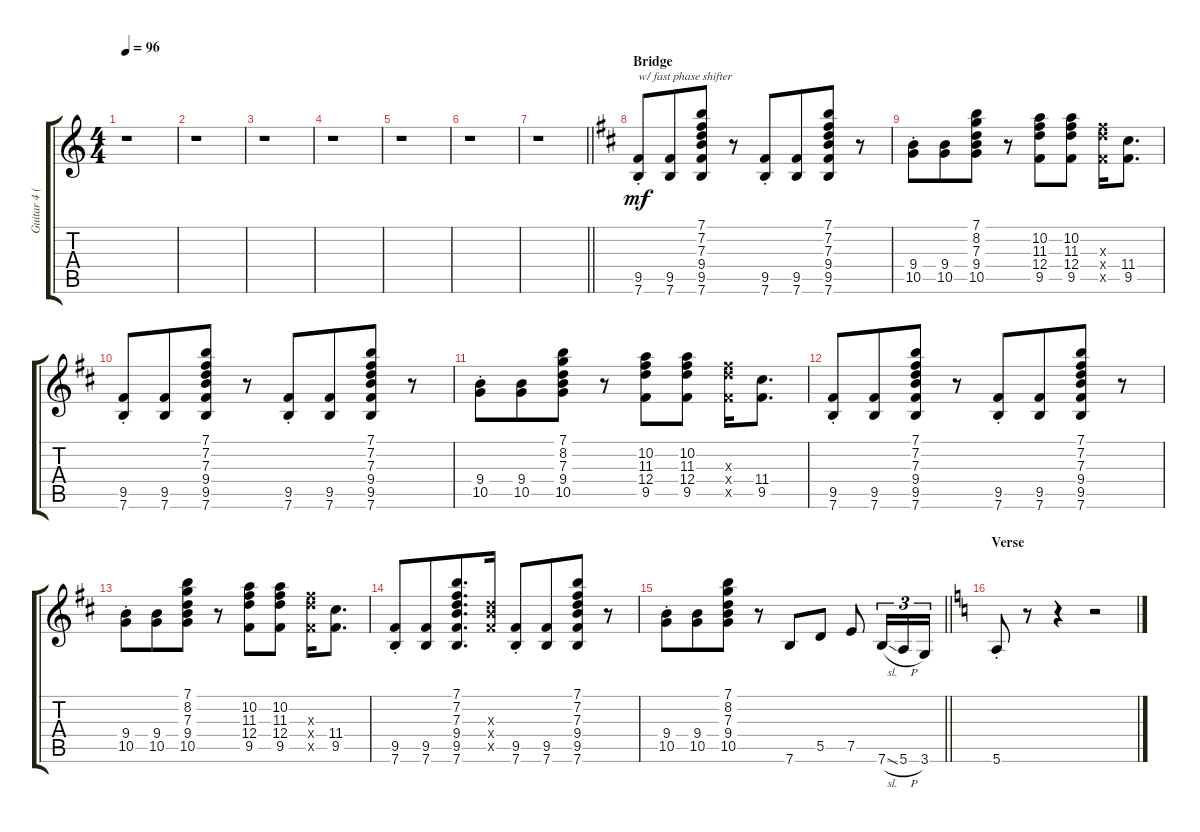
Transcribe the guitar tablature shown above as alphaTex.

\track ("Guitar 4 (slight dist.)" "Guitar 4 (") {instrument distortionguitar}
\staff {score tabs}
\tuning (E4 B3 G3 D3 A2 E2) {hide}
\ts (4 4)
\tempo 96
\clef g2
\ks aminor
r.1{dy mf} |
r.1 |
r.1 |
r.1 |
r.1 |
r.1 |
\barLineRight lightlight
r.1 |
\section ("" "Bridge")
\ks bminor
(9.5{st} 7.6{st}).8{txt "w/ fast phase shifter" beam Up} (9.5 7.6).8{beam Up beam merge} (7.1 7.2 7.3 9.4 9.5 7.6).8{beam Up} r.8 (9.5{st} 7.6{st}).8{beam Up} (9.5 7.6).8{beam Up beam merge} (7.1 7.2 7.3 9.4 9.5 7.6).8{beam Up} r.8 |
(9.4{st} 10.5{st}).8 (9.4 10.5).8{beam merge} (7.1 8.2 7.3 9.4 10.5).8 r.8 (10.2 11.3 12.4 9.5).8 (10.2 11.3 12.4 9.5).8 (11.3{x} 12.4{x} 9.5{x}).16 (11.4 9.5).8{d} |
(9.5{st} 7.6{st}).8{beam Up} (9.5 7.6).8{beam Up beam merge} (7.1 7.2 7.3 9.4 9.5 7.6).8{beam Up} r.8 (9.5{st} 7.6{st}).8{beam Up} (9.5 7.6).8{beam Up beam merge} (7.1 7.2 7.3 9.4 9.5 7.6).8{beam Up} r.8 |
(9.4{st} 10.5{st}).8 (9.4 10.5).8{beam merge} (7.1 8.2 7.3 9.4 10.5).8 r.8 (10.2 11.3 12.4 9.5).8 (10.2 11.3 12.4 9.5).8 (11.3{x} 12.4{x} 9.5{x}).16 (11.4 9.5).8{d} |
(9.5{st} 7.6{st}).8{beam Up} (9.5 7.6).8{beam Up beam merge} (7.1 7.2 7.3 9.4 9.5 7.6).8{beam Up} r.8 (9.5{st} 7.6{st}).8{beam Up} (9.5 7.6).8{beam Up beam merge} (7.1 7.2 7.3 9.4 9.5 7.6).8{beam Up} r.8 |
(9.4{st} 10.5{st}).8 (9.4 10.5).8{beam merge} (7.1 8.2 7.3 9.4 10.5).8 r.8 (10.2 11.3 12.4 9.5).8 (10.2 11.3 12.4 9.5).8 (11.3{x} 12.4{x} 9.5{x}).16 (11.4 9.5).8{d} |
(9.5{st} 7.6{st}).8{beam Up} (9.5 7.6).8{beam Up beam merge} (7.1 7.2 7.3 9.4 9.5 7.6).8{d beam Up} (7.3{x} 9.4{x} 9.5{x}).16 (9.5{st} 7.6{st}).8{beam Up} (9.5 7.6).8{beam Up beam merge} (7.1 7.2 7.3 9.4 9.5 7.6).8{beam Up} r.8 |
\barLineRight lightlight
(9.4{st} 10.5{st}).8 (9.4 10.5).8{beam merge} (7.1 8.2 7.3 9.4 10.5).8 r.8 7.6.8 5.5.8 7.5.8 7.6{sl}.16{tu (3 2)} 5.6{h}.16{tu (3 2)} 3.6.16{tu (3 2)} |
\section ("" "Verse")
\ks aminor
5.6{st}.8 r.8 r.4 r.2
